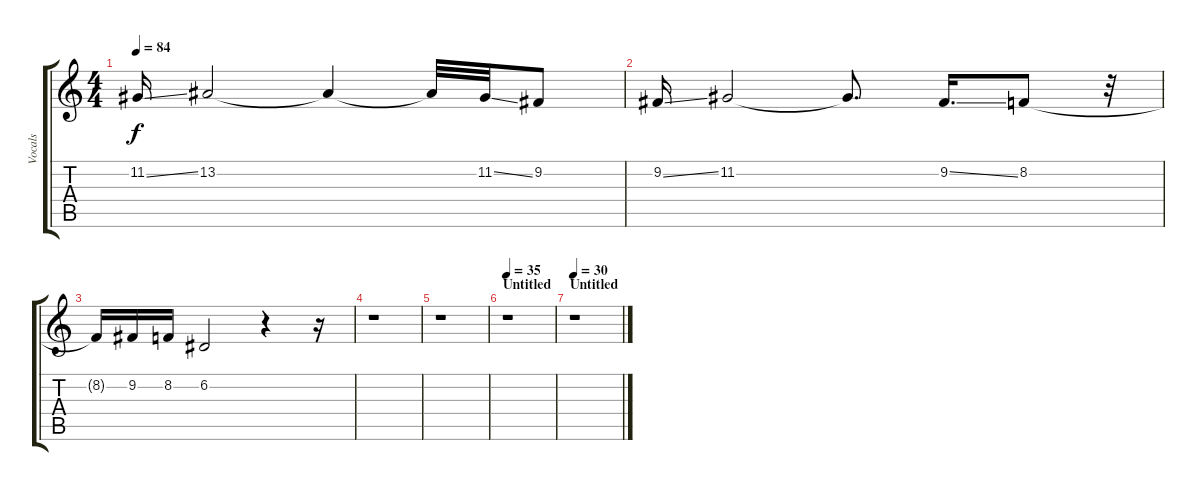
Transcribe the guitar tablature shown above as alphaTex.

\track ("Vocals" "Vocals") {instrument frenchhorn}
\staff {score tabs}
\tuning (D4 A3 F3 C3 G2 D2) {hide}
\ts (4 4)
\tempo 84
\clef g2
\ks c
11.2{ss}.16{dy f} 13.2.2 13.2{t}.4 13.2{t}.32 11.2{ss}.32 9.2.8 |
9.2{ss}.16 11.2.2 11.2{t}.8{d} 9.2{ss}.16{d} 8.2.8 r.32 |
8.2{t}.16 9.2.16 8.2.16 6.2.2 r.4 r.16 |
r.1 |
r.1 |
\section ("" "Untitled")
\tempo 35
r.1 |
\section ("" "Untitled")
\tempo 30
r.1
